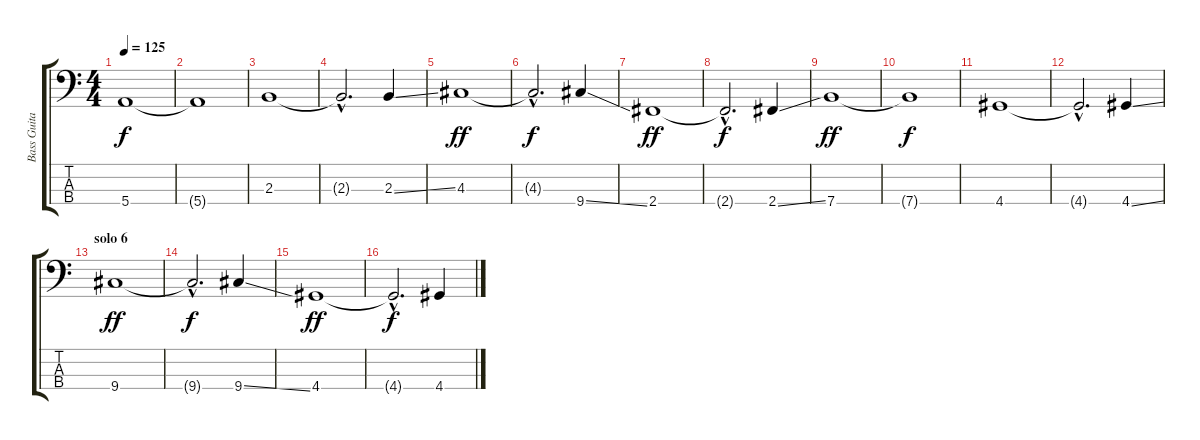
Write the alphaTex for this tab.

\track ("Bass Guitar" "Bass Guita") {instrument electricbassfinger}
\staff {score tabs}
\tuning (G2 D2 A1 E1) {hide}
\ts (4 4)
\tempo 125
\clef f4
\ks c
5.4.1{dy f} |
5.4{t}.1 |
2.3.1 |
2.3{hac t}.2{d} 2.3{ss}.4 |
4.3.1{dy ff} |
4.3{hac t}.2{d dy f} 9.4{ss}.4 |
2.4.1{dy ff} |
2.4{hac t}.2{d dy f} 2.4{ss}.4 |
7.4.1{dy ff} |
7.4{t}.1{dy f} |
4.4.1 |
4.4{hac t}.2{d} 4.4{ss}.4 |
\section ("" "solo 6")
9.4.1{dy ff} |
9.4{hac t}.2{d dy f} 9.4{ss}.4 |
4.4.1{dy ff} |
4.4{hac t}.2{d dy f} 4.4.4
